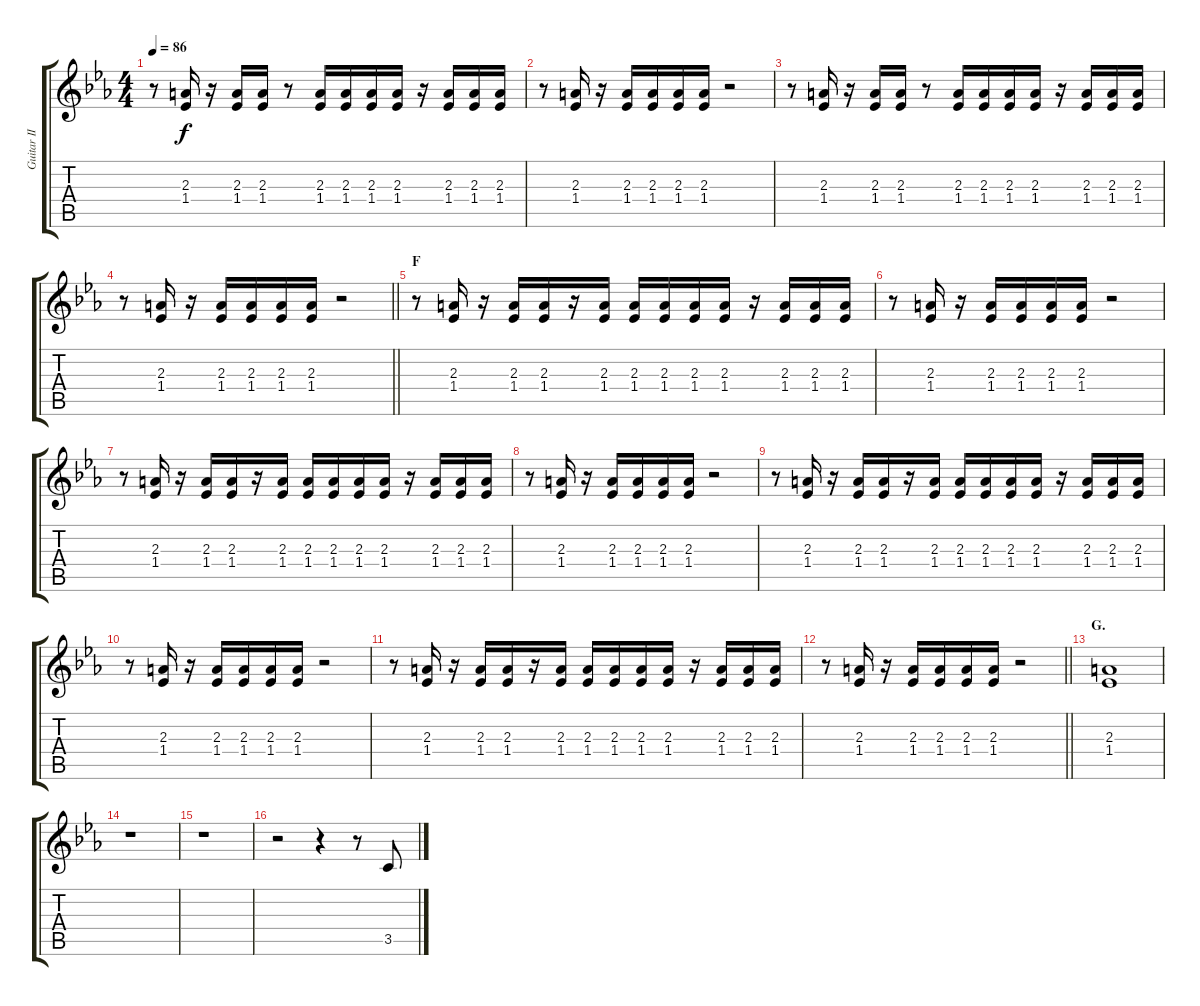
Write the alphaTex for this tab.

\track ("Guitar II" "Guitar II") {instrument electricguitarclean}
\staff {score tabs}
\tuning (E4 B3 G3 D3 A2 E2) {hide}
\ts (4 4)
\tempo 86
\clef g2
\ks eb
r.8{dy f} (2.3 1.4).16 r.16 (2.3 1.4).16 (2.3 1.4).16 r.8 (2.3 1.4).16 (2.3 1.4).16 (2.3 1.4).16 (2.3 1.4).16 r.16 (2.3 1.4).16 (2.3 1.4).16 (2.3 1.4).16 |
r.8 (2.3 1.4).16 r.16 (2.3 1.4).16 (2.3 1.4).16 (2.3 1.4).16 (2.3 1.4).16 r.2 |
r.8 (2.3 1.4).16 r.16 (2.3 1.4).16 (2.3 1.4).16 r.8 (2.3 1.4).16 (2.3 1.4).16 (2.3 1.4).16 (2.3 1.4).16 r.16 (2.3 1.4).16 (2.3 1.4).16 (2.3 1.4).16 |
\barLineRight lightlight
r.8 (2.3 1.4).16 r.16 (2.3 1.4).16 (2.3 1.4).16 (2.3 1.4).16 (2.3 1.4).16 r.2 |
\section ("" "F")
r.8 (2.3 1.4).16 r.16 (2.3 1.4).16 (2.3 1.4).16 r.16 (2.3 1.4).16 (2.3 1.4).16 (2.3 1.4).16 (2.3 1.4).16 (2.3 1.4).16 r.16 (2.3 1.4).16 (2.3 1.4).16 (2.3 1.4).16 |
r.8 (2.3 1.4).16 r.16 (2.3 1.4).16 (2.3 1.4).16 (2.3 1.4).16 (2.3 1.4).16 r.2 |
r.8 (2.3 1.4).16 r.16 (2.3 1.4).16 (2.3 1.4).16 r.16 (2.3 1.4).16 (2.3 1.4).16 (2.3 1.4).16 (2.3 1.4).16 (2.3 1.4).16 r.16 (2.3 1.4).16 (2.3 1.4).16 (2.3 1.4).16 |
r.8 (2.3 1.4).16 r.16 (2.3 1.4).16 (2.3 1.4).16 (2.3 1.4).16 (2.3 1.4).16 r.2 |
r.8 (2.3 1.4).16 r.16 (2.3 1.4).16 (2.3 1.4).16 r.16 (2.3 1.4).16 (2.3 1.4).16 (2.3 1.4).16 (2.3 1.4).16 (2.3 1.4).16 r.16 (2.3 1.4).16 (2.3 1.4).16 (2.3 1.4).16 |
r.8 (2.3 1.4).16 r.16 (2.3 1.4).16 (2.3 1.4).16 (2.3 1.4).16 (2.3 1.4).16 r.2 |
r.8 (2.3 1.4).16 r.16 (2.3 1.4).16 (2.3 1.4).16 r.16 (2.3 1.4).16 (2.3 1.4).16 (2.3 1.4).16 (2.3 1.4).16 (2.3 1.4).16 r.16 (2.3 1.4).16 (2.3 1.4).16 (2.3 1.4).16 |
\barLineRight lightlight
r.8 (2.3 1.4).16 r.16 (2.3 1.4).16 (2.3 1.4).16 (2.3 1.4).16 (2.3 1.4).16 r.2 |
\section ("" "G.")
(2.3 1.4).1 |
r.1 |
r.1 |
r.2 r.4 r.8 3.5.8
